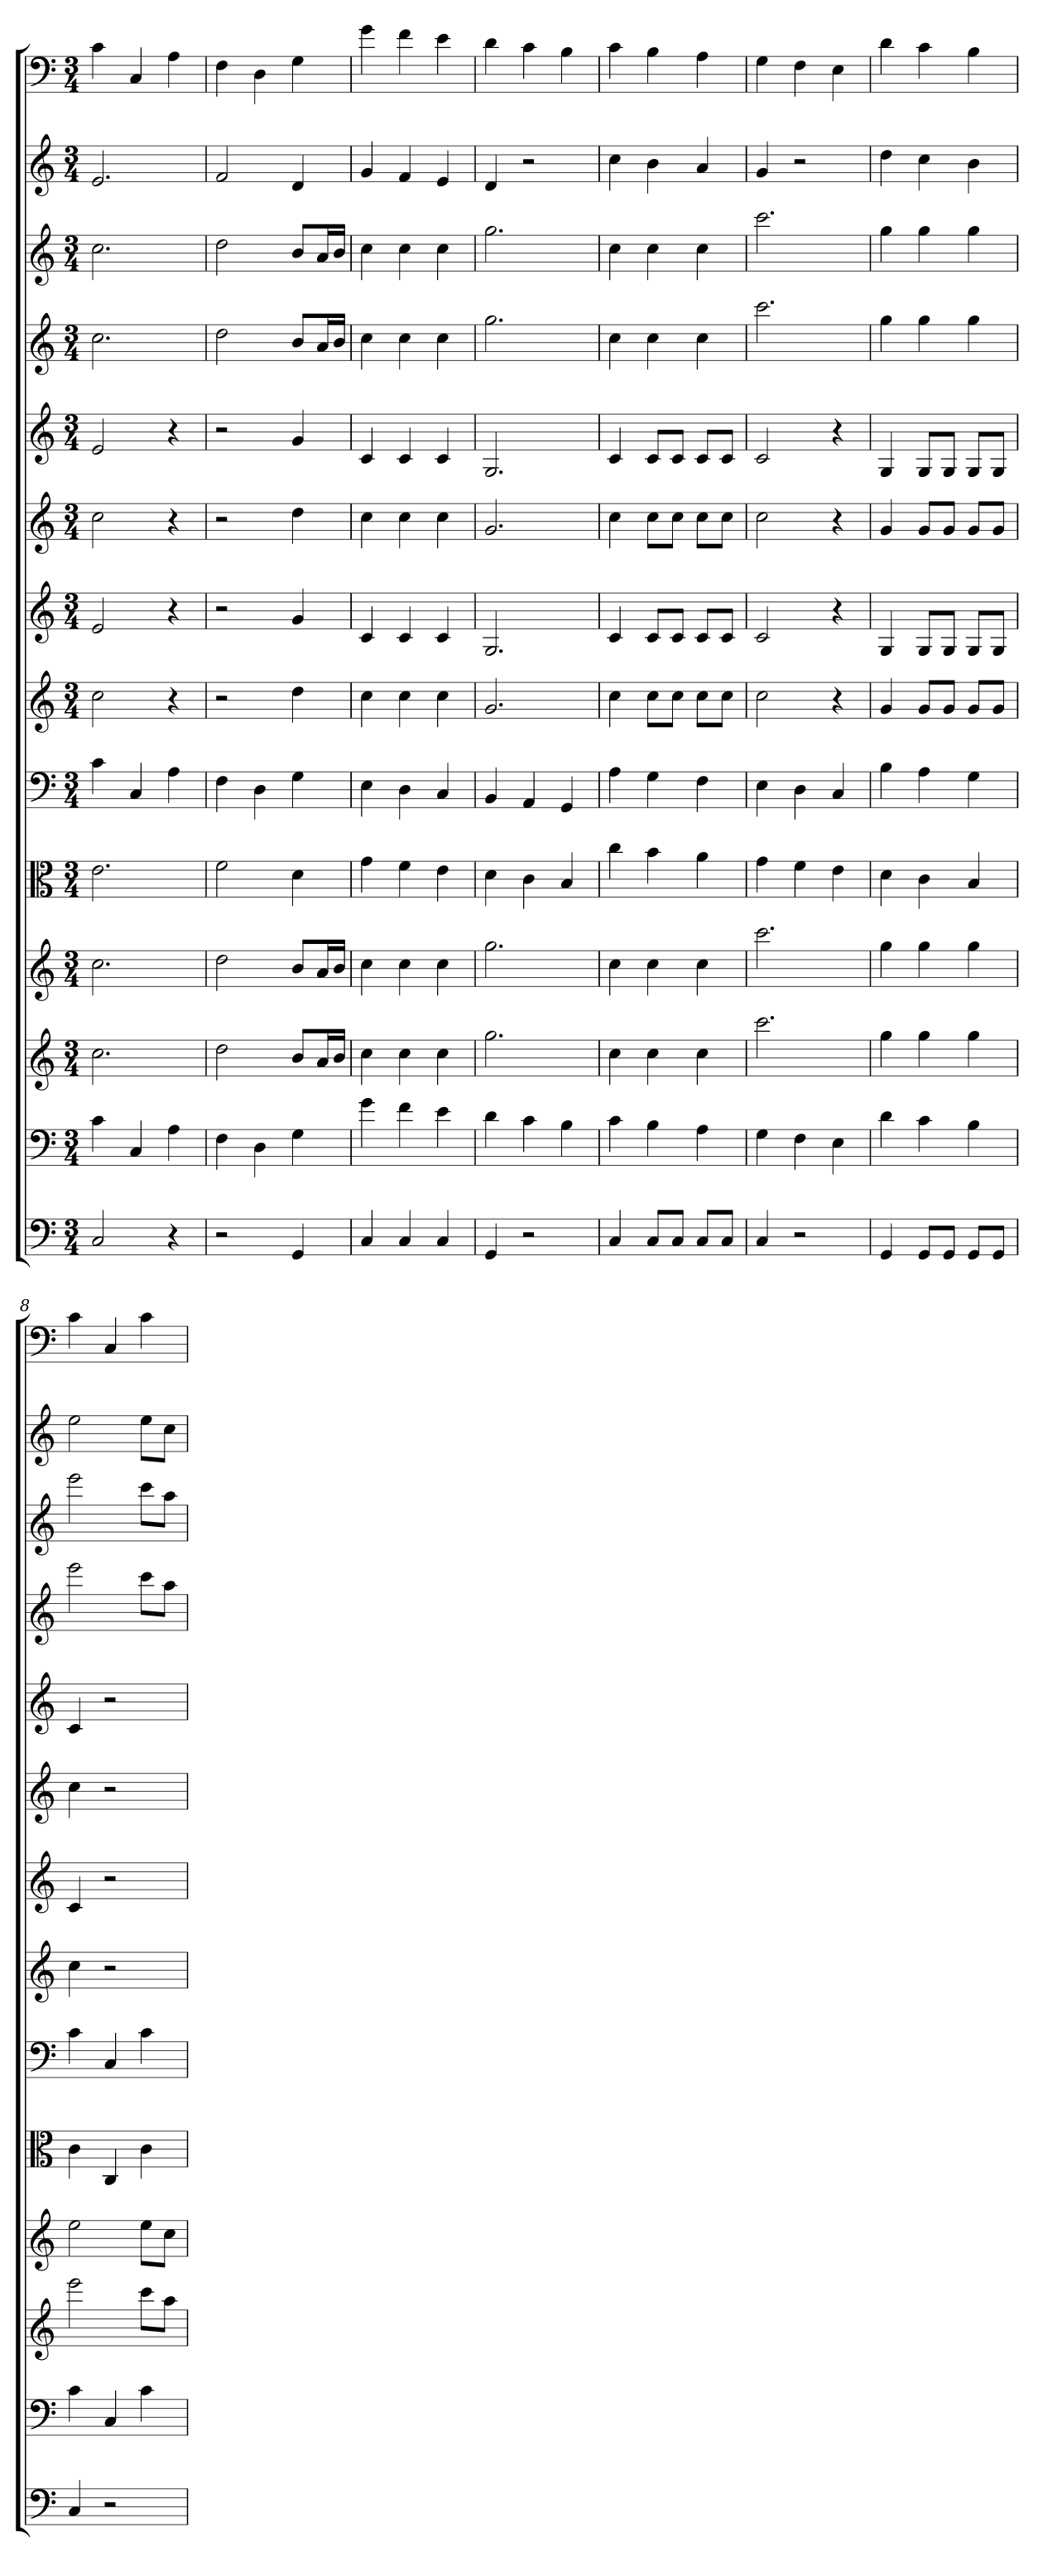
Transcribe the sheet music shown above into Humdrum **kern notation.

**kern	**kern	**kern	**kern	**kern	**kern	**kern	**kern	**kern	**kern	**kern	**kern	**kern	**kern
*part14	*part13	*part12	*part11	*part10	*part9	*part8	*part7	*part6	*part5	*part4	*part3	*part2	*part1
*staff14	*staff13	*staff12	*staff11	*staff10	*staff9	*staff8	*staff7	*staff6	*staff5	*staff4	*staff3	*staff2	*staff1
*clefF4	*clefF4	*	*	*clefC3	*clefF4	*	*	*	*	*	*	*	*clefF4
*k[]	*k[]	*k[]	*k[]	*k[]	*k[]	*k[]	*k[]	*k[]	*k[]	*k[]	*k[]	*k[]	*k[]
*C:	*C:	*C:	*C:	*C:	*C:	*C:	*C:	*C:	*C:	*C:	*C:	*C:	*C:
*M3/4	*M3/4	*M3/4	*M3/4	*M3/4	*M3/4	*M3/4	*M3/4	*M3/4	*M3/4	*M3/4	*M3/4	*M3/4	*M3/4
=1	=1	=1	=1	=1	=1	=1	=1	=1	=1	=1	=1	=1	=1
2C	4c	2.cc	2.cc	2.e	4c	2cc	2e	2cc	2e	2.cc	2.cc	2.e	4c
.	4C	.	.	.	4C	.	.	.	.	.	.	.	4C
4r	4A	.	.	.	4A	4r	4r	4r	4r	.	.	.	4A
=2	=2	=2	=2	=2	=2	=2	=2	=2	=2	=2	=2	=2	=2
2r	4F	2dd	2dd	2f	4F	2r	2r	2r	2r	2dd	2dd	2f	4F
.	4D	.	.	.	4D	.	.	.	.	.	.	.	4D
4GG	4G	8bL	8bL	4d	4G	4dd	4g	4dd	4g	8bL	8bL	4d	4G
.	.	16aL	16aL	.	.	.	.	.	.	16aL	16aL	.	.
.	.	16bJJ	16bJJ	.	.	.	.	.	.	16bJJ	16bJJ	.	.
=3	=3	=3	=3	=3	=3	=3	=3	=3	=3	=3	=3	=3	=3
4C	4g	4cc	4cc	4g	4E	4cc	4c	4cc	4c	4cc	4cc	4g	4g
4C	4f	4cc	4cc	4f	4D	4cc	4c	4cc	4c	4cc	4cc	4f	4f
4C	4e	4cc	4cc	4e	4C	4cc	4c	4cc	4c	4cc	4cc	4e	4e
=4	=4	=4	=4	=4	=4	=4	=4	=4	=4	=4	=4	=4	=4
4GG	4d	2.gg	2.gg	4d	4BB	2.g	2.G	2.g	2.G	2.gg	2.gg	4d	4d
2r	4c	.	.	4c	4AA	.	.	.	.	.	.	2r	4c
.	4B	.	.	4B	4GG	.	.	.	.	.	.	.	4B
=5	=5	=5	=5	=5	=5	=5	=5	=5	=5	=5	=5	=5	=5
4C	4c	4cc	4cc	4cc	4A	4cc	4c	4cc	4c	4cc	4cc	4cc	4c
8C/L	4B	4cc	4cc	4b	4G	8ccL	8cL	8ccL	8cL	4cc	4cc	4b	4B
8C/J	.	.	.	.	.	8ccJ	8cJ	8ccJ	8cJ	.	.	.	.
8C/L	4A	4cc	4cc	4a	4F	8ccL	8cL	8ccL	8cL	4cc	4cc	4a	4A
8C/J	.	.	.	.	.	8ccJ	8cJ	8ccJ	8cJ	.	.	.	.
=6	=6	=6	=6	=6	=6	=6	=6	=6	=6	=6	=6	=6	=6
4C	4G	2.ccc	2.ccc	4g	4E	2cc	2c	2cc	2c	2.ccc	2.ccc	4g	4G
2r	4F	.	.	4f	4D	.	.	.	.	.	.	2r	4F
.	4E	.	.	4e	4C	4r	4r	4r	4r	.	.	.	4E
=7	=7	=7	=7	=7	=7	=7	=7	=7	=7	=7	=7	=7	=7
4GG	4d	4gg	4gg	4d	4B	4g	4G	4g	4G	4gg	4gg	4dd	4d
8GG/L	4c	4gg	4gg	4c	4A	8gL	8GL	8gL	8GL	4gg	4gg	4cc	4c
8GG/J	.	.	.	.	.	8gJ	8GJ	8gJ	8GJ	.	.	.	.
8GG/L	4B	4gg	4gg	4B	4G	8gL	8GL	8gL	8GL	4gg	4gg	4b	4B
8GG/J	.	.	.	.	.	8gJ	8GJ	8gJ	8GJ	.	.	.	.
=8	=8	=8	=8	=8	=8	=8	=8	=8	=8	=8	=8	=8	=8
4C	4c	2eee	2ee	4c	4c	4cc	4c	4cc	4c	2eee	2eee	2ee	4c
2r	4C	.	.	4C	4C	2r	2r	2r	2r	.	.	.	4C
.	4c	8cccL	8eeL	4c	4c	.	.	.	.	8cccL	8cccL	8eeL	4c
.	.	8aaJ	8ccJ	.	.	.	.	.	.	8aaJ	8aaJ	8ccJ	.
=	=	=	=	=	=	=	=	=	=	=	=	=	=
*-	*-	*-	*-	*-	*-	*-	*-	*-	*-	*-	*-	*-	*-
